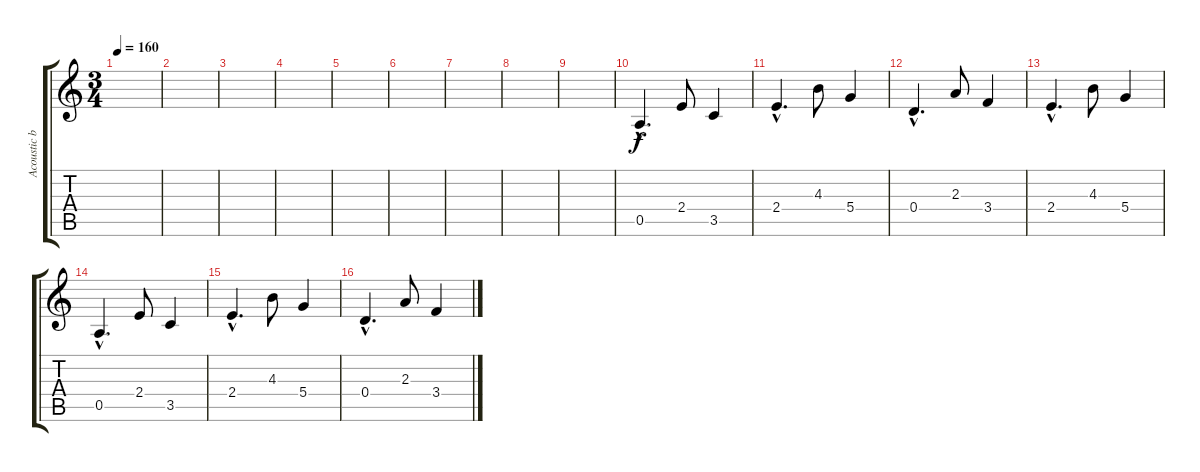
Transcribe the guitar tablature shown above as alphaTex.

\track ("Acoustic bis" "Acoustic b") {instrument acousticguitarsteel}
\staff {score tabs}
\tuning (E4 B3 G3 D3 A2 E2) {hide}
\ts (3 4)
\tempo 160
\clef g2
\ks c
|
|
|
|
|
|
|
|
|
0.5{hac}.4{d} 2.4.8 3.5.4 |
2.4{hac}.4{d} 4.3.8 5.4.4 |
0.4{hac}.4{d} 2.3.8 3.4.4 |
2.4{hac}.4{d} 4.3.8 5.4.4 |
0.5{hac}.4{d} 2.4.8 3.5.4 |
2.4{hac}.4{d} 4.3.8 5.4.4 |
0.4{hac}.4{d} 2.3.8 3.4.4
